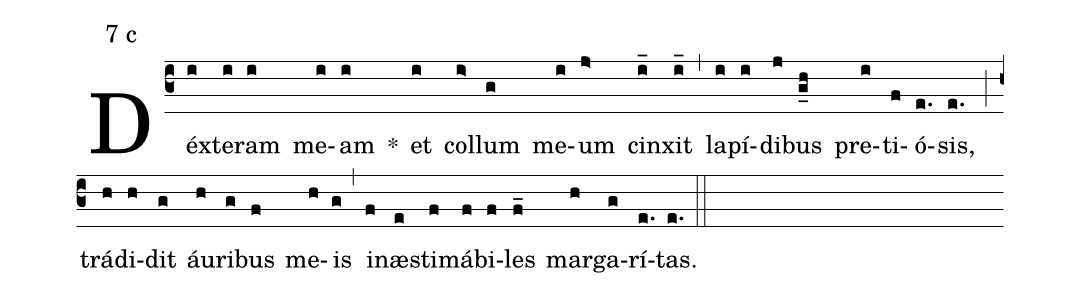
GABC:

mode:7 c;
%%
(c3) Déx(i)te(i)ram(i) me(i)am(i) *() et(i) col(i>)lum(g) me(i)um(j>) cin(i_)xit(i_) (,) la(i)pí(i)di(j)bus(g_h) pre(i)ti(f)ó(e.)sis,(e.) (;)  trá(h)di(h)dit(g) áu(h)ri(g)bus(f) me(h)is(g) (,)  in(f)æ(e)sti(f)má(f)bi(f)les(f_) mar(h)ga(g)rí(e.)tas.(e.) (::)
